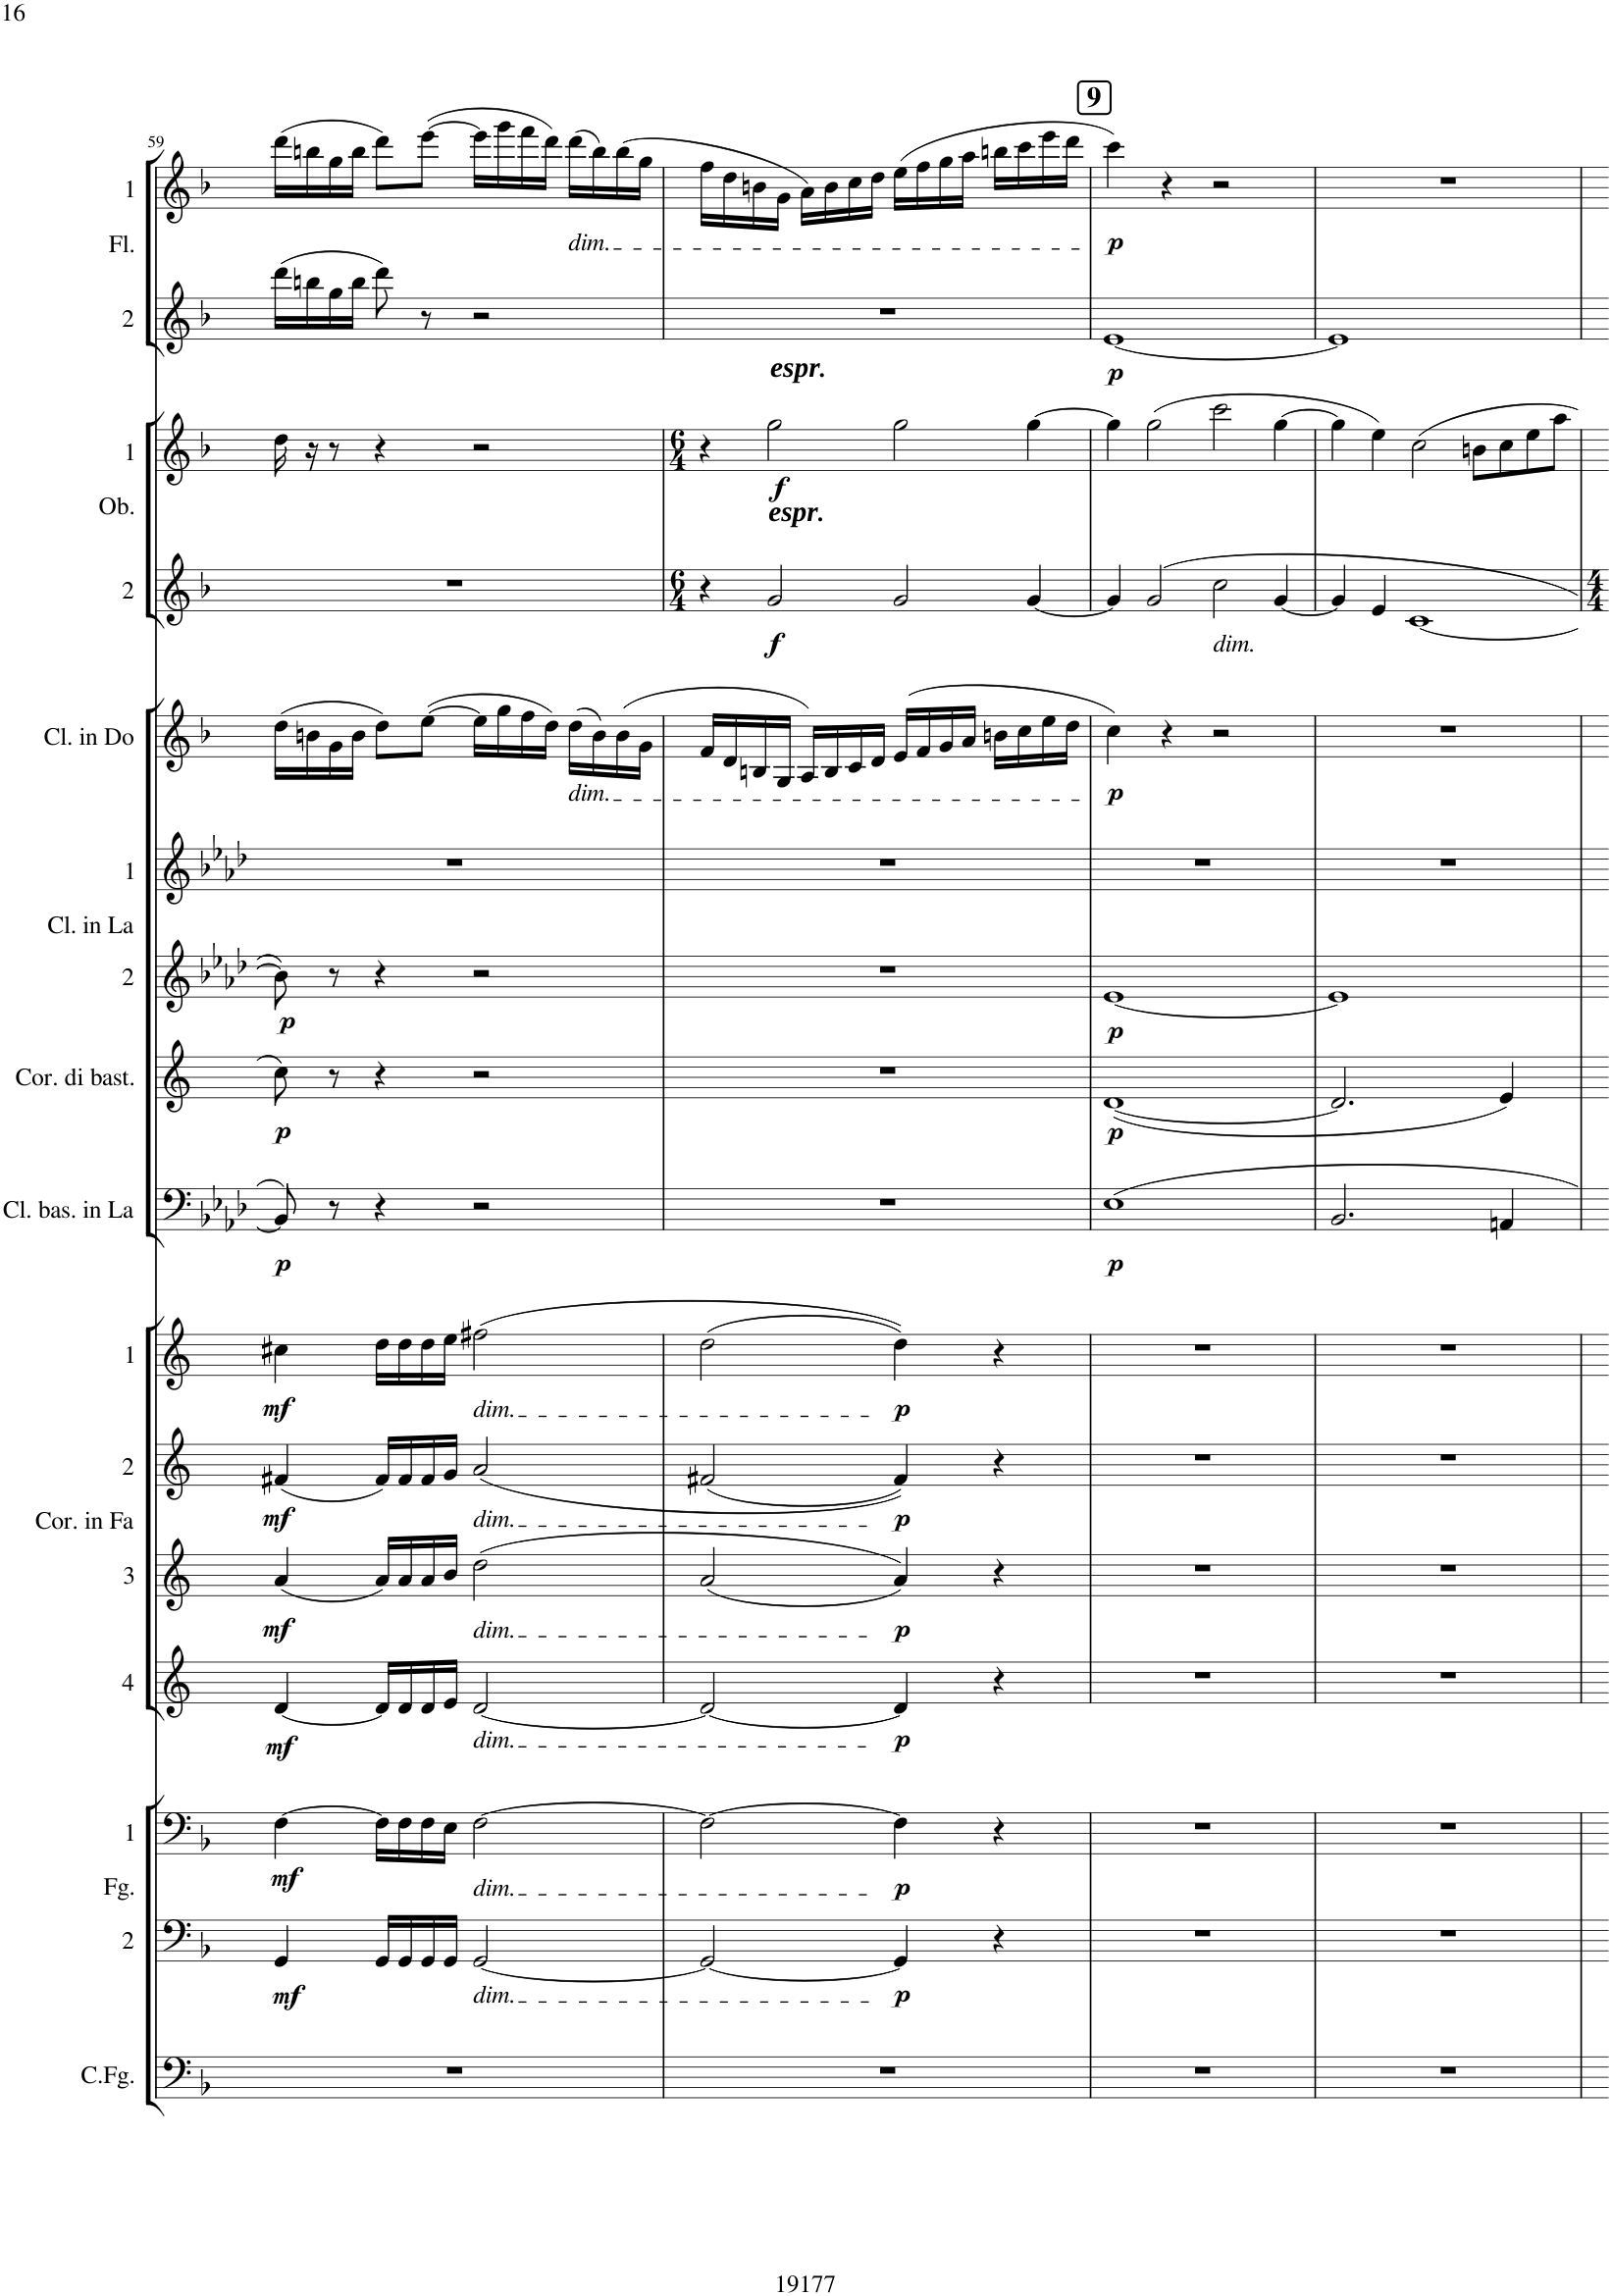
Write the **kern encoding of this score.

**kern	**kern	**dynam	**kern	**dynam	**kern	**dynam	**kern	**dynam	**kern	**dynam	**kern	**dynam	**kern	**dynam	**kern	**dynam	**kern	**dynam	**kern	**kern	**dynam	**kern	**dynam	**kern	**dynam	**kern	**dynam	**kern	**dynam
*part16	*part15	*part15	*part14	*part14	*part13	*part13	*part12	*part12	*part11	*part11	*part10	*part10	*part9	*part9	*part8	*part8	*part7	*part7	*part6	*part5	*part5	*part4	*part4	*part3	*part3	*part2	*part2	*part1	*part1
*staff16	*staff15	*staff15	*staff14	*staff14	*staff13	*staff13	*staff12	*staff12	*staff11	*staff11	*staff10	*staff10	*staff9	*staff9	*staff8	*staff8	*staff7	*staff7	*staff6	*staff5	*staff5	*staff4	*staff4	*staff3	*staff3	*staff2	*staff2	*staff1	*staff1
*I"Contrafagotto	*I"2	*	*I"1  Fagotti	*	*I"4	*	*I"3	*	*I"2  Corni in Fa	*	*I"1	*	*I"Clarinetto basso in La	*	*I"Corno di bassetto	*	*I"2	*	*I"1  Clarinetti in La	*I"Clarinetto in Do	*	*I"2	*	*I"1  Oboi	*	*I"2	*	*I"1  Flauti	*
*I'C.Fg.	*	*	*I'1  Fg.	*	*	*	*	*	*I'2  Cor. in Fa	*	*	*	*I'Cl. bas. in La	*	*I'Cor. di bast.	*	*	*	*I'1  Cl. in La	*I'Cl. in Do	*	*	*	*I'1  Ob.	*	*	*	*I'1  Fl.	*
!!LO:PB:g=z
*clefF4	*clefF4	*	*clefF4	*	*clefG2	*	*clefG2	*	*clefG2	*	*clefG2	*	*clefF4	*	*clefG2	*	*clefG2	*	*clefG2	*clefG2	*	*clefG2	*	*clefG2	*	*clefG2	*	*clefG2	*
*Trd7c12	*	*	*	*	*Trd4c7	*	*Trd4c7	*	*Trd4c7	*	*Trd4c7	*	*Trd2c3	*	*Trd4c7	*	*Trd2c3	*	*Trd2c3	*Trd1c2	*	*	*	*	*	*	*	*	*
*k[b-]	*k[b-]	*	*k[b-]	*	*k[]	*	*k[]	*	*k[]	*	*k[]	*	*k[b-e-a-d-]	*	*k[]	*	*k[b-e-a-d-]	*	*k[b-e-a-d-]	*k[b-]	*	*k[b-]	*	*k[b-]	*	*k[b-]	*	*k[b-]	*
*M4/4	*M4/4	*	*M4/4	*	*M4/4	*	*M4/4	*	*M4/4	*	*M4/4	*	*M4/4	*	*M4/4	*	*M4/4	*	*M4/4	*M4/4	*	*M4/4	*	*M4/4	*	*M4/4	*	*M4/4	*
*met(c)	*met(c)	*	*met(c)	*	*met(c)	*	*met(c)	*	*met(c)	*	*met(c)	*	*met(c)	*	*met(c)	*	*met(c)	*	*met(c)	*met(c)	*	*met(c)	*	*met(c)	*	*met(c)	*	*met(c)	*
=59	=59	=59	=59	=59	=59	=59	=59	=59	=59	=59	=59	=59	=59	=59	=59	=59	=59	=59	=59	=59	=59	=59	=59	=59	=59	=59	=59	=59	=59
!	!	!LO:DY:b	!	!LO:DY:b	!	!LO:DY:b	!	!LO:DY:b	!	!LO:DY:b	!	!LO:DY:b	!	!LO:DY:b	!	!LO:DY:b	!	!LO:DY:b	!	!	!	!	!	!	!	!	!	!	!
1r	4GG/	mf	[4F\	mf	[4d/	mf	(4a/	mf	(4f#X/	mf	4cc#X\	mf	8BB-/]	p	8cc\	p	8b-\]	p	1r	(16dd\LL	.	1r	.	16dd\	.	(16ddd\LL	.	(16ddd\LL	.
.	.	.	.	.	.	.	.	.	.	.	.	.	.	.	.	.	.	.	.	16bn\	.	.	.	16r	.	16bbn\	.	16bbn\	.
.	.	.	.	.	.	.	.	.	.	.	.	.	8r	.	8r	.	8r	.	.	16g\	.	.	.	8r	.	16gg\	.	16gg\	.
.	.	.	.	.	.	.	.	.	.	.	.	.	.	.	.	.	.	.	.	16b\JJ	.	.	.	.	.	16bb\JJ	.	16bb\JJ	.
.	16GG/LL	.	16F\LL]	.	16d/LL]	.	16a/LL)	.	16f#/LL)	.	16dd\LL	.	4r	.	4r	.	4r	.	.	8dd\L)	.	.	.	4r	.	8ddd\)	.	8ddd\L)	.
.	16GG/	.	16F\	.	16d/	.	16a/	.	16f#/	.	16dd\	.	.	.	.	.	.	.	.	.	.	.	.	.	.	.	.	.	.
.	16GG/	.	16F\	.	16d/	.	16a/	.	16f#/	.	16dd\	.	.	.	.	.	.	.	.	([8ee\J	.	.	.	.	.	8r	.	([8eee\J	.
.	16GG/JJ	.	16E\JJ	.	16e/JJ	.	16b/JJ	.	16g/JJ	.	16ee\JJ	.	.	.	.	.	.	.	.	.	.	.	.	.	.	.	.	.	.
!	!	!	!	!	!	!	!	!	!	!	!LO:TX:b:i:t=dim.	!	!	!	!	!	!	!	!	!	!	!	!	!	!	!	!	!	!
!	!	!	!	!	!	!	!	!	!LO:TX:b:i:t=dim.	!	!	!	!	!	!	!	!	!	!	!	!	!	!	!	!	!	!	!	!
!	!	!	!	!	!	!	!LO:TX:b:i:t=dim.	!	!	!	!	!	!	!	!	!	!	!	!	!	!	!	!	!	!	!	!	!	!
!	!	!	!	!	!LO:TX:b:i:t=dim.	!	!	!	!	!	!	!	!	!	!	!	!	!	!	!	!	!	!	!	!	!	!	!	!
!	!	!	!LO:TX:b:i:t=dim.	!	!	!	!	!	!	!	!	!	!	!	!	!	!	!	!	!	!	!	!	!	!	!	!	!	!
!	!LO:TX:b:i:t=dim.	!	!	!	!	!	!	!	!	!	!	!	!	!	!	!	!	!	!	!	!	!	!	!	!	!	!	!	!
.	[2GG/	.	[2F\	.	[2d/	.	(2dd\	.	(2a/	.	(2ff#X\	.	2r	.	2r	.	2r	.	.	16ee\LL]	.	.	.	2r	.	2r	.	16eee\LL]	.
.	.	.	.	.	.	.	.	.	.	.	.	.	.	.	.	.	.	.	.	16gg\	.	.	.	.	.	.	.	16ggg\	.
.	.	.	.	.	.	.	.	.	.	.	.	.	.	.	.	.	.	.	.	16ff\	.	.	.	.	.	.	.	16fff\	.
.	.	.	.	.	.	.	.	.	.	.	.	.	.	.	.	.	.	.	.	16dd\JJ)	.	.	.	.	.	.	.	16ddd\JJ)	.
!	!	!	!	!	!	!	!	!	!	!	!	!	!	!	!	!	!	!	!	!	!	!	!	!	!	!	!	!LO:TX:b:i:t=dim.	!
!	!	!	!	!	!	!	!	!	!	!	!	!	!	!	!	!	!	!	!	!LO:TX:b:i:t=dim.	!	!	!	!	!	!	!	!	!
.	.	.	.	.	.	.	.	.	.	.	.	.	.	.	.	.	.	.	.	(16dd\LL	.	.	.	.	.	.	.	(16ddd\LL	.
.	.	.	.	.	.	.	.	.	.	.	.	.	.	.	.	.	.	.	.	16b\)	.	.	.	.	.	.	.	16bb\)	.
.	.	.	.	.	.	.	.	.	.	.	.	.	.	.	.	.	.	.	.	(16b\	.	.	.	.	.	.	.	(16bb\	.
.	.	.	.	.	.	.	.	.	.	.	.	.	.	.	.	.	.	.	.	16g\JJ	.	.	.	.	.	.	.	16gg\JJ	.
=60	=60	=60	=60	=60	=60	=60	=60	=60	=60	=60	=60	=60	=60	=60	=60	=60	=60	=60	=60	=60	=60	=60	=60	=60	=60	=60	=60	=60	=60
*	*	*	*	*	*	*	*	*	*	*	*	*	*	*	*	*	*	*	*	*	*	*M6/4	*	*M6/4	*	*	*	*	*
1r	2GG/_	.	2F\_	.	2d/_	.	(2a/	.	(2f#X/	.	(2dd\	.	1r	.	1r	.	1r	.	1r	16f/LL	.	4r	.	4r	.	1r	.	16ff\LL	.
.	.	.	.	.	.	.	.	.	.	.	.	.	.	.	.	.	.	.	.	16d/	.	.	.	.	.	.	.	16dd\	.
.	.	.	.	.	.	.	.	.	.	.	.	.	.	.	.	.	.	.	.	16Bn/	.	.	.	.	.	.	.	16bn\	.
.	.	.	.	.	.	.	.	.	.	.	.	.	.	.	.	.	.	.	.	16G/JJ	.	.	.	.	.	.	.	16g\JJ	.
!	!	!	!	!	!	!	!	!	!	!	!	!	!	!	!	!	!	!	!	!	!	!	!	!LO:TX:a:Bi:t=espr	!	!	!	!	!
!	!	!	!	!	!	!	!	!	!	!	!	!	!	!	!	!	!	!	!	!	!	!	!	!LO:TX:a:t=.	!	!	!	!	!
!	!	!	!	!	!	!	!	!	!	!	!	!	!	!	!	!	!	!	!	!	!	!LO:TX:a:Bi:t=espr	!	!	!	!	!	!	!
!	!	!	!	!	!	!	!	!	!	!	!	!	!	!	!	!	!	!	!	!	!	!LO:TX:a:t=.	!	!	!	!	!	!	!
!	!	!	!	!	!	!	!	!	!	!	!	!	!	!	!	!	!	!	!	!	!	!	!LO:DY:b	!	!LO:DY:b	!	!	!	!
.	.	.	.	.	.	.	.	.	.	.	.	.	.	.	.	.	.	.	.	16A/LL)	.	2g/	f	2gg\	f	.	.	16a\LL)	.
.	.	.	.	.	.	.	.	.	.	.	.	.	.	.	.	.	.	.	.	16B/	.	.	.	.	.	.	.	16b\	.
.	.	.	.	.	.	.	.	.	.	.	.	.	.	.	.	.	.	.	.	16c/	.	.	.	.	.	.	.	16cc\	.
.	.	.	.	.	.	.	.	.	.	.	.	.	.	.	.	.	.	.	.	16d/JJ	.	.	.	.	.	.	.	16dd\JJ	.
!	!	!LO:DY:b	!	!LO:DY:b	!	!LO:DY:b	!	!LO:DY:b	!	!LO:DY:b	!	!LO:DY:b	!	!	!	!	!	!	!	!	!	!	!	!	!	!	!	!	!
.	4GG/]	p	4F\]	p	4d/]	p	4a/))	p	4f#/))	p	4dd\))	p	.	.	.	.	.	.	.	(16e/LL	.	.	.	.	.	.	.	(16ee\LL	.
.	.	.	.	.	.	.	.	.	.	.	.	.	.	.	.	.	.	.	.	16f/	.	.	.	.	.	.	.	16ff\	.
.	.	.	.	.	.	.	.	.	.	.	.	.	.	.	.	.	.	.	.	16g/	.	.	.	.	.	.	.	16gg\	.
.	.	.	.	.	.	.	.	.	.	.	.	.	.	.	.	.	.	.	.	16a/JJ	.	.	.	.	.	.	.	16aa\JJ	.
.	4r	.	4r	.	4r	.	4r	.	4r	.	4r	.	.	.	.	.	.	.	.	16bn\LL	.	2g/	.	2gg\	.	.	.	16bbn\LL	.
.	.	.	.	.	.	.	.	.	.	.	.	.	.	.	.	.	.	.	.	16cc\	.	.	.	.	.	.	.	16ccc\	.
.	.	.	.	.	.	.	.	.	.	.	.	.	.	.	.	.	.	.	.	16ee\	.	.	.	.	.	.	.	16eee\	.
.	.	.	.	.	.	.	.	.	.	.	.	.	.	.	.	.	.	.	.	16dd\JJ	.	.	.	.	.	.	.	16ddd\JJ	.
2ryy	2ryy	.	2ryy	.	2ryy	.	2ryy	.	2ryy	.	2ryy	.	2ryy	.	2ryy	.	2ryy	.	2ryy	2ryy	.	.	.	.	.	2ryy	.	2ryy	.
.	.	.	.	.	.	.	.	.	.	.	.	.	.	.	.	.	.	.	.	.	.	[4g/	.	[4gg\	.	.	.	.	.
=61	=61	=61	=61	=61	=61	=61	=61	=61	=61	=61	=61	=61	=61	=61	=61	=61	=61	=61	=61	=61	=61	=61	=61	=61	=61	=61	=61	=61	=61
!!LO:REH:place=s1:a:B:cj:fs=14:t=9
!	!	!	!	!	!	!	!	!	!	!	!	!	!	!LO:DY:b	!	!LO:DY:b	!	!LO:DY:b	!	!	!LO:DY:b	!	!	!	!	!	!LO:DY:b	!	!LO:DY:b
1r	1r	.	1r	.	1r	.	1r	.	1r	.	1r	.	1E-	p	([1d	p	[1e-	p	1r	4cc\)	p	4g/]	.	4gg\]	.	[1e	p	4ccc\)	p
.	.	.	.	.	.	.	.	.	.	.	.	.	.	.	.	.	.	.	.	4r	.	2g/	.	(2gg\	.	.	.	4r	.
.	.	.	.	.	.	.	.	.	.	.	.	.	.	.	.	.	.	.	.	2r	.	.	.	.	.	.	.	2r	.
!	!	!	!	!	!	!	!	!	!	!	!	!	!	!	!	!	!	!	!	!	!	!LO:TX:b:i:t=dim.	!	!	!	!	!	!	!
.	.	.	.	.	.	.	.	.	.	.	.	.	.	.	.	.	.	.	.	.	.	2cc\	.	2ccc\	.	.	.	.	.
2ryy	2ryy	.	2ryy	.	2ryy	.	2ryy	.	2ryy	.	2ryy	.	2ryy	.	2ryy	.	2ryy	.	2ryy	2ryy	.	.	.	.	.	2ryy	.	2ryy	.
.	.	.	.	.	.	.	.	.	.	.	.	.	.	.	.	.	.	.	.	.	.	[4g/	.	[4gg\	.	.	.	.	.
=62	=62	=62	=62	=62	=62	=62	=62	=62	=62	=62	=62	=62	=62	=62	=62	=62	=62	=62	=62	=62	=62	=62	=62	=62	=62	=62	=62	=62	=62
1r	1r	.	1r	.	1r	.	1r	.	1r	.	1r	.	2.BB-/	.	2.d/]	.	1e-]	.	1r	1r	.	4g/]	.	4gg\]	.	1e]	.	1r	.
.	.	.	.	.	.	.	.	.	.	.	.	.	.	.	.	.	.	.	.	.	.	4e/	.	4ee\)	.	.	.	.	.
.	.	.	.	.	.	.	.	.	.	.	.	.	.	.	.	.	.	.	.	.	.	[1c	.	2cc\	.	.	.	.	.
.	.	.	.	.	.	.	.	.	.	.	.	.	4AAn/	.	4e/)	.	.	.	.	.	.	.	.	.	.	.	.	.	.
2ryy	2ryy	.	2ryy	.	2ryy	.	2ryy	.	2ryy	.	2ryy	.	2ryy	.	2ryy	.	2ryy	.	2ryy	2ryy	.	.	.	8bn\L	.	2ryy	.	2ryy	.
.	.	.	.	.	.	.	.	.	.	.	.	.	.	.	.	.	.	.	.	.	.	.	.	8cc\	.	.	.	.	.
.	.	.	.	.	.	.	.	.	.	.	.	.	.	.	.	.	.	.	.	.	.	.	.	8ee\	.	.	.	.	.
.	.	.	.	.	.	.	.	.	.	.	.	.	.	.	.	.	.	.	.	.	.	.	.	8aa\J	.	.	.	.	.
=	=	=	=	=	=	=	=	=	=	=	=	=	=	=	=	=	=	=	=	=	=	=	=	=	=	=	=	=	=
*-	*-	*-	*-	*-	*-	*-	*-	*-	*-	*-	*-	*-	*-	*-	*-	*-	*-	*-	*-	*-	*-	*-	*-	*-	*-	*-	*-	*-	*-
